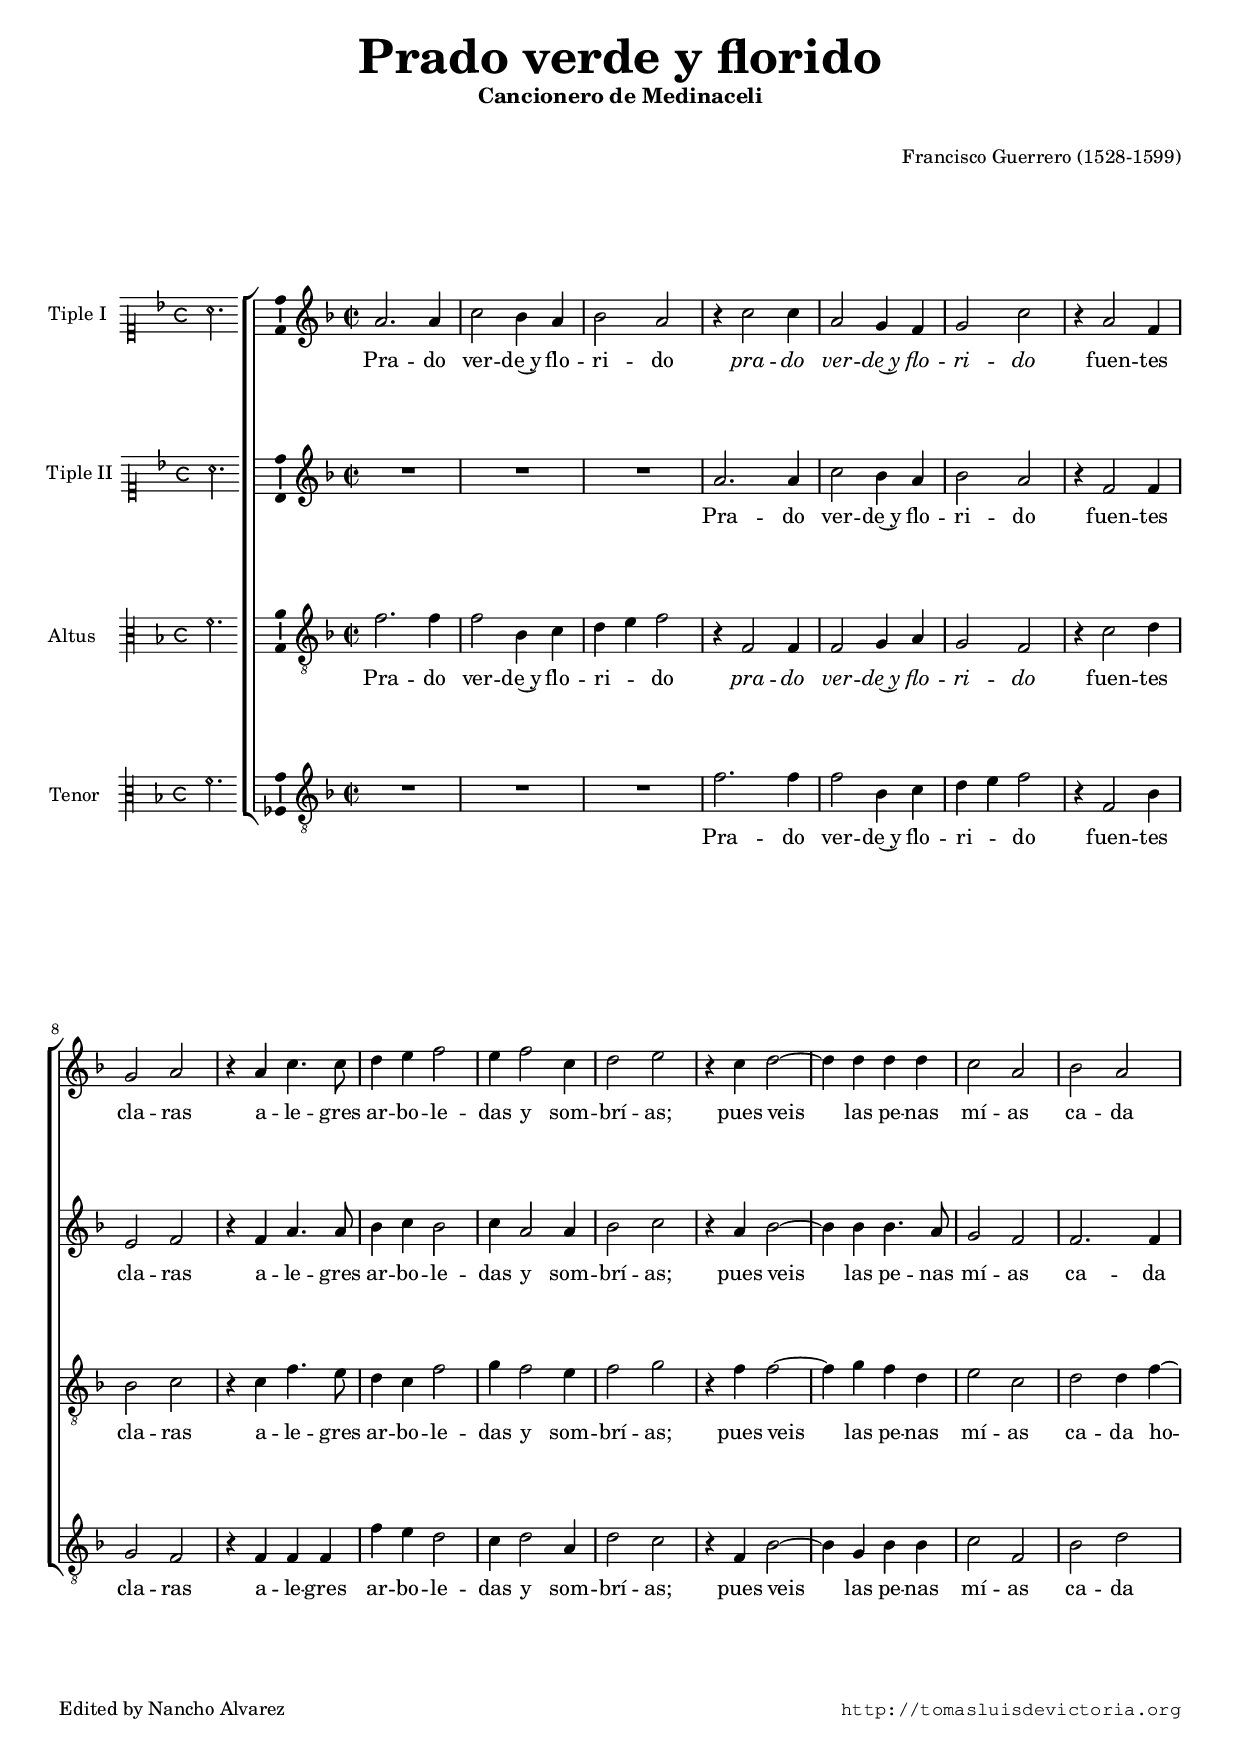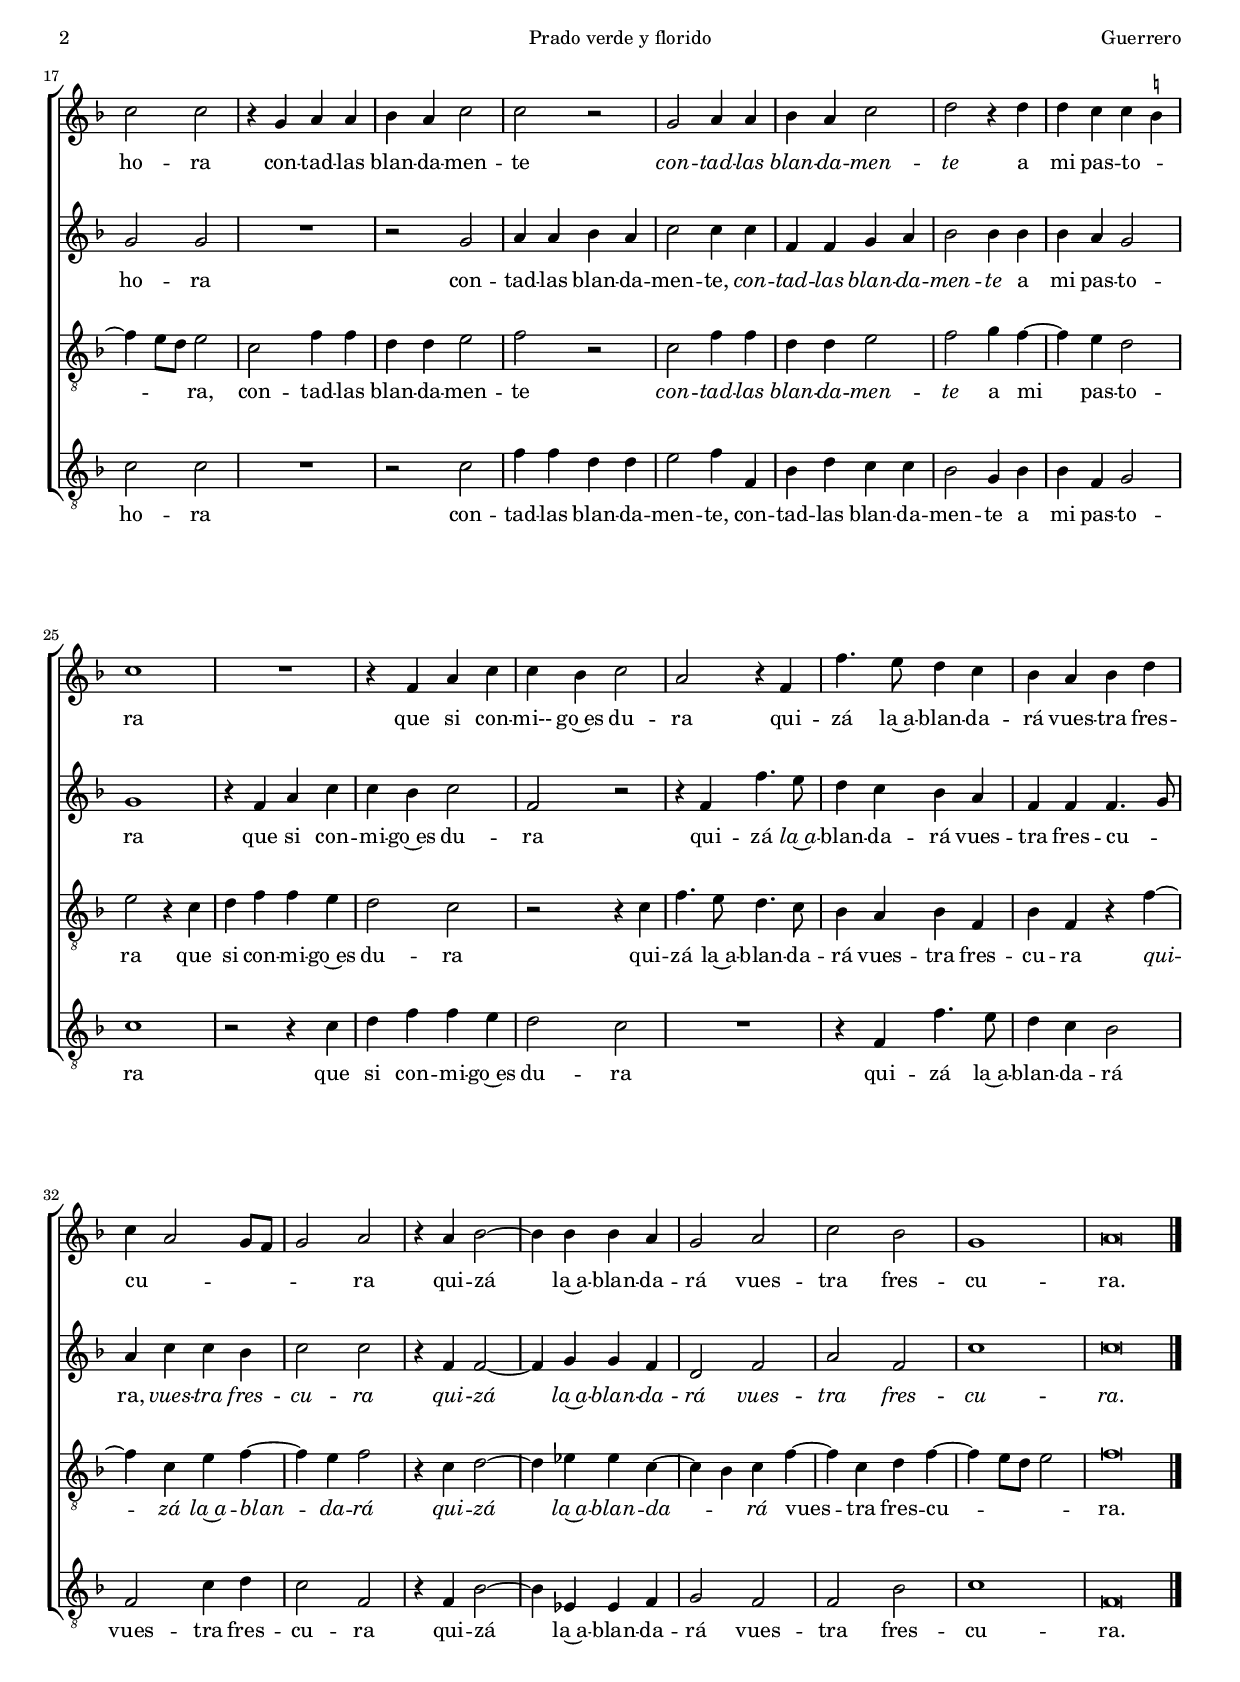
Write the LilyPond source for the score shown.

\version "2.18.0"

#(set-default-paper-size "a4")
#(set-global-staff-size 16.5)
#(ly:set-option 'point-and-click #f)
%mobile -s15.0 -i3.2

italicas=\override LyricText.font-shape = #'italic
rectas=\override LyricText.font-shape = #'upright
ss=\once \set suggestAccidentals = ##t
incipitwidth = 20

htitle="Prado verde y florido"
hcomposer="Guerrero"


\header {
	title=\markup{\fontsize #4 "Prado verde y florido"}
	% versión profana de 43: Pan divino y gracioso
	subtitle=\markup{\column{"Cancionero de Medinaceli" " "}}
	subsubtitle=\markup{" "}
	composer="Francisco Guerrero (1528-1599)" % anónimo
        pdfauthor=\composer
	%opus="(-)"
	%poet=""
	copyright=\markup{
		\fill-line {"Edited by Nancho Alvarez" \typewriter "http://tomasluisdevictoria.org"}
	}
%	tagline=""
}

global={\key f \major \time 2/2 \skip 1*39 \bar "|." }


cantus=\relative c''{
	a2. a4
	c2 bes4 a
	bes2 a
	r4 c2 c4
	a2 g4 f
	g2 c
	r4 a2 f4
	g2 a
	r4 a c4. c8 
	d4 e f2
	e4 f2 c4
	d2 e
	r4 c d2 ~
	d4 d d d
	c2 a
	bes a
	c c
	r4 g a a
	bes a c2
	c r
	g2 a4 a
	bes a c2
	d2 r4 d
	d c c \ss b
	c1
	R1
	r4 f, a c
	c bes c2
	a r4 f
	f'4. e8 d4 c
	bes a bes d
	c a2 g8[ f]
	g2 a
	r4 a bes2 ~
	bes4 bes bes a
	g2 a
	c bes
	g1
	a\breve*1/2
}

cantusdos=\relative c''{
	R1*3
	a2. a4
	c2 bes4 a
	bes2 a
	r4 f2 f4
	e2 f
	r4 f a4. a8
	bes4 c bes2
	c4 a2 a4
	bes2 c
	r4 a bes2 ~
	bes4 bes bes4. a8
	g2 f
	f2. f4
	g2 g
	R1
	r2 g
	a4 a bes a
	c2 c4 c
	f, f g a
	bes2 bes4 bes
	bes a g2
	g1
	r4 f a c
	c bes c2
	f,2 r
	r4 f f'4. e8
	d4 c bes a
	f f f4. g8
	a4 c c bes
	c2 c
	r4 f, f2 ~
	f4 g g f
	d2 f
	a f
	c'1
	c\breve*1/2
}

altus=\relative c'{
	f2. f4
	f2 bes,4 c
	d e f2
	r4 f,2 f4
	f2 g4 a
	g2 f
	r4 c'2 d4
	bes2 c
	r4 c f4. e8
	d4 c f2
	g4 f2 e4
	f2 g
	r4 f f2 ~
	f4 g f d
	e2 c
	d d4 f ~
	f e8[ d] e2
	c2 f4 f
	d d e2
	f r
	c2 f4 f
	d d e2
	f2 g4 f ~
	f e d2
	e r4 c
	d f f e
	d2 c
	r2 r4 c
	f4. e8 d4. c8
	bes4 a bes f
	bes f r4 f' ~
	f c e f ~
	f e f2
	r4 c d2 ~
	d4 ees ees c ~
	c bes c f ~
	f c d f ~
	f e8[ d] e2
	f\breve*1/2 % falta en el original
}

tenor=\relative c'{
	R1*3
	f2. f4
	f2 bes,4 c
	d e f2
	r4 f,2 bes4
	g2 f
	r4 f f f
	f' e d2
	c4 d2 a4
	d2 c
	r4 f, bes2 ~
	bes4 g bes bes
	c2 f,
	bes d
	c c
	R1
	r2 c
	f4 f d d 
	e2 f4 f,
	bes d c c
	bes2 g4 bes bes f g2
	c1
	r2 r4 c
	d f f e
	d2 c
	R1
	r4 f, f'4. e8
	d4 c bes2
	f2 c'4 d
	c2 f,
	r4 f bes2 ~
	bes4 ees, ees f
	g2 f
	f bes
	c1
	f,\breve*1/2
}



textocantus=\lyricmode{
Pra -- do ver -- de~y flo -- ri -- do
\italicas 
pra -- do ver -- de~y flo -- ri -- do
\rectas 
fuen -- tes cla -- ras
a -- le -- gres ar -- bo -- le -- das y som -- brí -- as; % sonbrías
pues veis las pe -- nas mí -- as ca -- da ho -- ra % ora
con -- tad -- las blan -- da -- men -- te % contaldas
\italicas 
con -- tad -- las blan -- da -- men -- te
\rectas 
a mi pas -- to -- _ ra
que si con -- mi-- go~es du -- ra
qui -- zá la~a -- blan -- da -- rá vues -- tra fres -- cu -- _ _ _ ra
qui -- zá la~a -- blan -- da -- rá vues -- tra fres -- cu -- ra.
}

textocantusdos=\lyricmode{
Pra -- do ver -- de~y flo -- ri -- do
fuen -- tes cla -- ras
a -- le -- gres ar -- bo -- le -- das y som -- brí -- as;
pues veis las pe -- nas mí -- as ca -- da ho -- ra
con -- tad -- las blan -- da -- men -- te,
\italicas 
con -- tad -- las blan -- da -- men -- te
\rectas 
a mi pas -- to -- ra
que si con -- mi -- go~es du -- ra
qui -- zá \italicas la~a -- \rectas blan -- da -- rá vues -- tra fres -- cu -- _ ra,
\italicas 
vues -- tra fres -- cu -- ra
qui -- zá la~a -- blan -- da -- rá vues -- tra fres -- cu -- ra.
}

textoaltus=\lyricmode{
Pra -- do ver -- de~y flo -- ri -- _ do
\italicas
pra -- do ver -- de~y flo -- ri -- do
\rectas 
fuen -- tes cla -- ras
a -- le -- gres ar -- bo -- le -- das y som -- brí -- as;
pues veis las pe -- nas mí -- as ca -- da ho -- _ ra,
con -- tad -- las blan -- da -- men -- te
\italicas 
con -- tad -- las blan -- da -- men -- te
\rectas 
a mi pas -- to -- ra
que si con -- mi -- go~es du -- ra
qui -- zá la~a -- blan -- da -- rá vues -- tra fres -- cu -- ra
\italicas
qui -- zá la~a -- blan -- da -- rá
qui -- zá la~a -- blan -- da -- _ rá
\rectas 
vues -- tra fres -- cu -- _ _ ra.
}

textotenor=\lyricmode{
Pra -- do ver -- de~y flo -- ri -- _ do
fuen -- tes cla -- ras
a -- le -- gres ar -- bo -- le -- das y som -- brí -- as;
pues veis las pe -- nas mí -- as ca -- da ho -- ra
con -- tad -- las blan -- da -- men -- te, % contaldo
con -- tad -- las blan -- da -- men -- te a mi pas -- to -- ra
que si con -- mi -- go~es du -- ra
qui -- zá la~a -- blan -- da -- rá
vues -- tra fres -- cu -- ra
qui -- zá la~a -- blan -- da -- rá vues -- tra fres -- cu -- ra.
}



incipitcantus=\markup{
	\score{
		{ 
		\set Staff.instrumentName="Tiple I  "
		\override NoteHead.style = #'neomensural
		\override Staff.TimeSignature.style = #'neomensural
		\cadenzaOn 
		\clef "petrucci-c1"
		\key f \major
		\time 4/4
		a'2.
		} 
	\layout { line-width=\incipitwidth indent = 0 }
	}
}


incipitcantusdos=\markup{
	\score{
		{ 
		\set Staff.instrumentName="Tiple II "
		\override NoteHead.style = #'neomensural
		\override Staff.TimeSignature.style = #'neomensural
		\cadenzaOn 
		\clef "petrucci-c1"
		\key f \major
		\time 4/4
		a'2.
		} 
	\layout { line-width=\incipitwidth indent = 0 }
	}
}


incipitaltus=\markup{
	\score{
		{ 
		\set Staff.instrumentName="Altus    "
		\override NoteHead.style = #'neomensural 
		\override Staff.TimeSignature.style = #'neomensural
		\cadenzaOn 
		\clef "petrucci-c3"
		\key f \major
		\time 4/4
		f'2.
		} 
	\layout { line-width=\incipitwidth indent = 0 }
	}
}


incipittenor=\markup{
	\score{
		{ 
		\set Staff.instrumentName="Tenor   "
		\override NoteHead.style = #'neomensural 
		\override Staff.TimeSignature.style = #'neomensural
		\cadenzaOn 
		\clef "petrucci-c3"
		\key f \major
		\time 4/4
		f'2.
		} 
	\layout { line-width=\incipitwidth indent=0 }
	}
}


\score {\transpose c' c'{
\new ChoirStaff<<

	\new Staff <<\global
	\new Voice="v1" {
		\set Staff.instrumentName=\incipitcantus
		\clef "treble"
		\cantus }
	\new Lyrics \lyricsto "v1" {\textocantus }
	>>

	\new Staff <<\global
	\new Voice="v5" {
		\set Staff.instrumentName=\incipitcantusdos
		\clef "treble"
		\cantusdos }
	\new Lyrics \lyricsto "v5" {\textocantusdos }
	>>

	\new Staff << \global
	\new Voice="v2" {
		\set Staff.instrumentName=\incipitaltus
		\clef "G_8" 
		\altus}
	\new Lyrics \lyricsto "v2" {\textoaltus }
	>>
	
	\new Staff <<\global
	\new Voice="v3" {
		\set Staff.instrumentName=\incipittenor
		\clef "G_8"
		\tenor }
	\new Lyrics \lyricsto "v3" {\textotenor }
	>>
	
>>

	} % transpose

\layout{ 
	\context {\Lyrics 
		\override VerticalAxisGroup.staff-affinity = #UP
		\override VerticalAxisGroup.nonstaff-relatedstaff-spacing =
			#'((basic-distance . 0) (minimum-distance . 0) (padding . 1))
		\override LyricText.font-size = #1.2
		\override LyricHyphen.minimum-distance = #0.33
	}
	\context {\Score 
		\override BarNumber.padding = #2 
	}
	\context {\Voice 
		%melismaBusyProperties = #'()
		autoBeaming = ##f
	}
	%\context { \Staff \RemoveEmptyStaves }
	\context {\Staff 
		\override VerticalAxisGroup.staff-staff-spacing =
			#'((basic-distance . 11) (minimum-distance . 0) (padding . 1))
		\consists Ambitus_engraver 
		\override LigatureBracket.padding = #1
	}
}

%\midi {}

}


\paper{
	evenHeaderMarkup=\markup  \fill-line { \fromproperty #'page:page-number-string \htitle \hcomposer }
	oddHeaderMarkup= \markup  \fill-line { \on-the-fly #not-first-page \hcomposer \on-the-fly #not-first-page \htitle \on-the-fly #not-first-page \fromproperty #'page:page-number-string }
	%system-count=8
	ragged-last-bottom = ##f
	indent=3.3\cm
	system-system-spacing =
	#'((basic-distance . 19) (minimum-distance . 0) (padding . 5))
	top-system-spacing = % header
	#'((basic-distance . 8) (minimum-distance . 0) (padding . 0))
	last-bottom-spacing = % footer
	#'((basic-distance . 12) (minimum-distance . 0) (padding . 0))
	%top-markup-spacing #'basic-distance = 0
	markup-system-spacing #'basic-distance = 12

}
